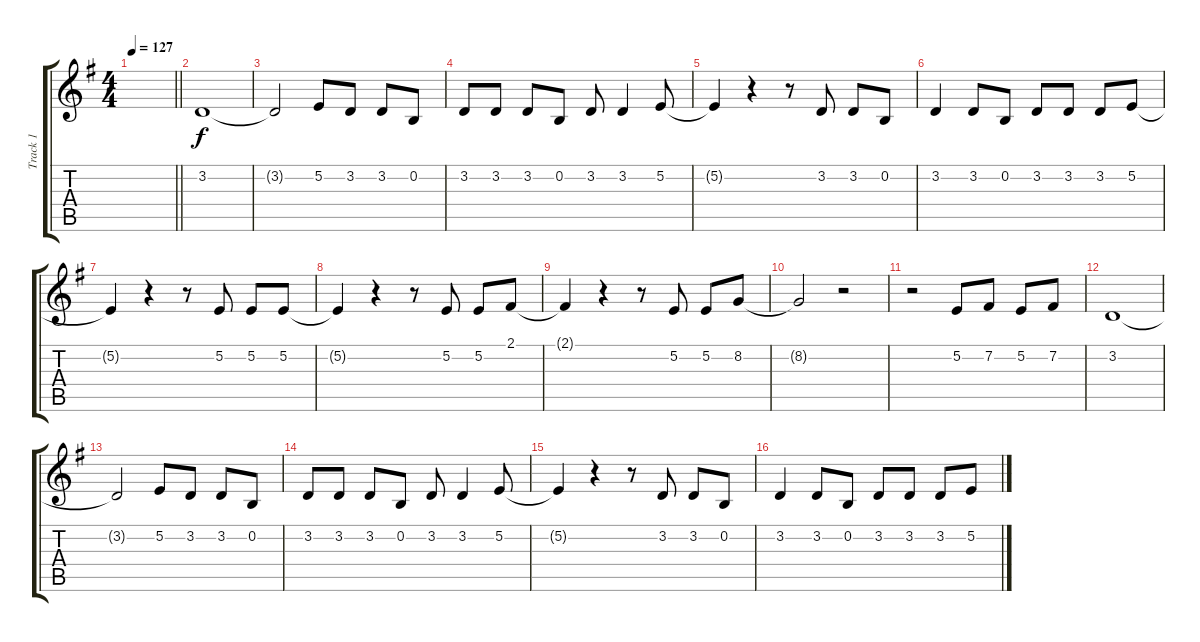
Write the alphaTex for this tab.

\track ("Track 1" "Track 1") {instrument tenorsax}
\staff {score tabs}
\tuning (E4 B3 G3 D3 A2 E2) {hide}
\ts (4 4)
\tempo 127
\clef g2
\barLineRight lightlight
\ks g
|
3.2.1 |
3.2{t}.2 5.2.8 3.2.8 3.2.8 0.2.8 |
3.2.8 3.2.8 3.2.8 0.2.8 3.2.8 3.2.4 5.2.8 |
5.2{t}.4 r.4 r.8 3.2.8 3.2.8 0.2.8 |
3.2.4 3.2.8 0.2.8 3.2.8 3.2.8 3.2.8 5.2.8 |
5.2{t}.4 r.4 r.8 5.2.8 5.2.8 5.2.8 |
5.2{t}.4 r.4 r.8 5.2.8 5.2.8 2.1.8 |
2.1{t}.4 r.4 r.8 5.2.8 5.2.8 8.2.8 |
8.2{t}.2 r.2 |
r.2 5.2.8 7.2.8 5.2.8 7.2.8 |
3.2.1 |
3.2{t}.2 5.2.8 3.2.8 3.2.8 0.2.8 |
3.2.8 3.2.8 3.2.8 0.2.8 3.2.8 3.2.4 5.2.8 |
5.2{t}.4 r.4 r.8 3.2.8 3.2.8 0.2.8 |
3.2.4 3.2.8 0.2.8 3.2.8 3.2.8 3.2.8 5.2.8
